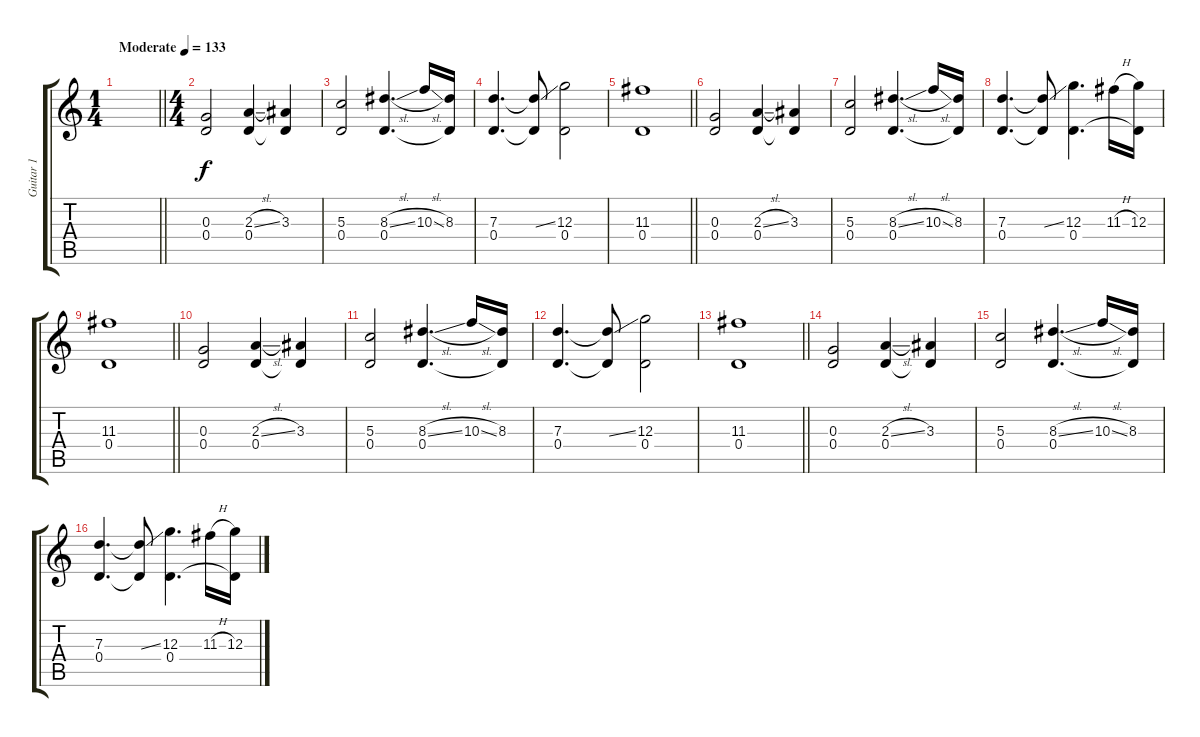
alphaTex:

\track ("Guitar 1" "Guitar 1") {instrument distortionguitar}
\staff {score tabs}
\tuning (E4 B3 G3 D3 A2 D2) {hide}
\ts (1 4)
\tempo (133 "Moderate")
\clef g2
\barLineRight lightlight
\ks c
|
\ts (4 4)
(0.3 0.4).2 (2.3{sl} 0.4).4 (3.3 0.4{t}).4 |
(5.3 0.4).2 (8.3{sl} 0.4).4{d} 10.3{sl}.16 (8.3 0.4{t}).16 |
(7.3 0.4).4{d} (7.3{ss t} 0.4{t}).8 (12.3 0.4).2 |
\barLineRight lightlight
(11.3 0.4).1 |
(0.3 0.4).2 (2.3{sl} 0.4).4 (3.3 0.4{t}).4 |
(5.3 0.4).2 (8.3{sl} 0.4).4{d} 10.3{sl}.16 (8.3 0.4{t}).16 |
(7.3 0.4).4{d} (7.3{ss t} 0.4{t}).8 (12.3 0.4).4{d} 11.3{h}.16 (12.3 0.4{t}).16 |
\barLineRight lightlight
(11.3 0.4).1 |
(0.3 0.4).2 (2.3{sl} 0.4).4 (3.3 0.4{t}).4 |
(5.3 0.4).2 (8.3{sl} 0.4).4{d} 10.3{sl}.16 (8.3 0.4{t}).16 |
(7.3 0.4).4{d} (7.3{ss t} 0.4{t}).8 (12.3 0.4).2 |
\barLineRight lightlight
(11.3 0.4).1 |
(0.3 0.4).2 (2.3{sl} 0.4).4 (3.3 0.4{t}).4 |
(5.3 0.4).2 (8.3{sl} 0.4).4{d} 10.3{sl}.16 (8.3 0.4{t}).16 |
(7.3 0.4).4{d} (7.3{ss t} 0.4{t}).8 (12.3 0.4).4{d} 11.3{h}.16 (12.3 0.4{t}).16
